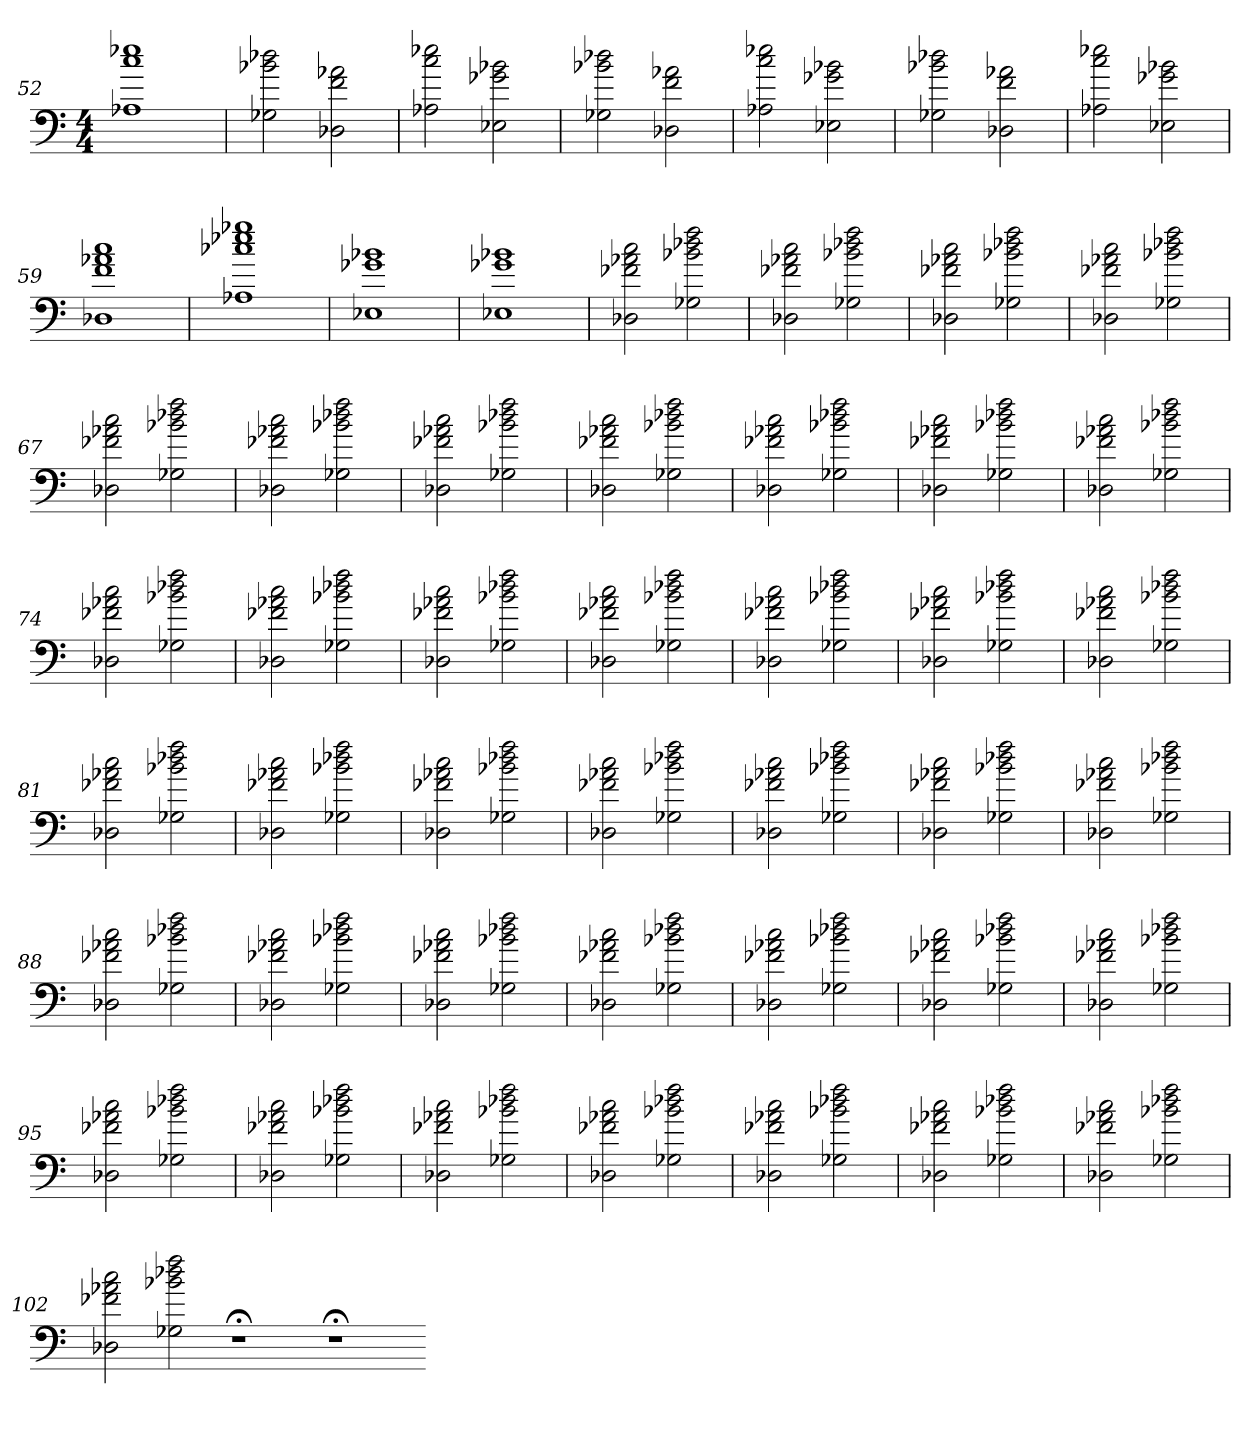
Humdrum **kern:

**kern
*part1
*staff1
*M4/4
=52
1A-X 1cc 1ee-X
=53
2G-X 2b-X 2dd-X
2D-X 2f 2a-X
=54
2A-X 2cc 2ee-X
2E-X 2g-X 2b-X
=55
2G-X 2b-X 2dd-X
2D-X 2f 2a-X
=56
2A-X 2cc 2ee-X
2E-X 2g-X 2b-X
=57
2G-X 2b-X 2dd-X
2D-X 2f 2a-X
=58
2A-X 2cc 2ee-X
2E-X 2g-X 2b-X
=59
1D-X 1f 1a-X 1cc
=60
1A-X 1cc-X 1ee-X 1gg-X
=61
1E-X 1g-X 1b-X
=62
1E-X 1g-X 1b-X
=63
2D-X 2f-X 2a-X 2cc
2G-X 2b-X 2dd-X 2ff
=64
2D-X 2f-X 2a-X 2cc
2G-X 2b-X 2dd-X 2ff
=65
2D-X 2f-X 2a-X 2cc
2G-X 2b-X 2dd-X 2ff
=66
2D-X 2f-X 2a-X 2cc
2G-X 2b-X 2dd-X 2ff
=67
2D-X 2f-X 2a-X 2cc
2G-X 2b-X 2dd-X 2ff
=68
2D-X 2f-X 2a-X 2cc
2G-X 2b-X 2dd-X 2ff
=69
2D-X 2f-X 2a-X 2cc
2G-X 2b-X 2dd-X 2ff
=70
2D-X 2f-X 2a-X 2cc
2G-X 2b-X 2dd-X 2ff
=71
2D-X 2f-X 2a-X 2cc
2G-X 2b-X 2dd-X 2ff
=72
2D-X 2f-X 2a-X 2cc
2G-X 2b-X 2dd-X 2ff
=73
2D-X 2f-X 2a-X 2cc
2G-X 2b-X 2dd-X 2ff
=74
2D-X 2f-X 2a-X 2cc
2G-X 2b-X 2dd-X 2ff
=75
2D-X 2f-X 2a-X 2cc
2G-X 2b-X 2dd-X 2ff
=76
2D-X 2f-X 2a-X 2cc
2G-X 2b-X 2dd-X 2ff
=77
2D-X 2f-X 2a-X 2cc
2G-X 2b-X 2dd-X 2ff
=78
2D-X 2f-X 2a-X 2cc
2G-X 2b-X 2dd-X 2ff
=79
2D-X 2f-X 2a-X 2cc
2G-X 2b-X 2dd-X 2ff
=80
2D-X 2f-X 2a-X 2cc
2G-X 2b-X 2dd-X 2ff
=81
2D-X 2f-X 2a-X 2cc
2G-X 2b-X 2dd-X 2ff
=82
2D-X 2f-X 2a-X 2cc
2G-X 2b-X 2dd-X 2ff
=83
2D-X 2f-X 2a-X 2cc
2G-X 2b-X 2dd-X 2ff
=84
2D-X 2f-X 2a-X 2cc
2G-X 2b-X 2dd-X 2ff
=85
2D-X 2f-X 2a-X 2cc
2G-X 2b-X 2dd-X 2ff
=86
2D-X 2f-X 2a-X 2cc
2G-X 2b-X 2dd-X 2ff
=87
2D-X 2f-X 2a-X 2cc
2G-X 2b-X 2dd-X 2ff
=88
2D-X 2f-X 2a-X 2cc
2G-X 2b-X 2dd-X 2ff
=89
2D-X 2f-X 2a-X 2cc
2G-X 2b-X 2dd-X 2ff
=90
2D-X 2f-X 2a-X 2cc
2G-X 2b-X 2dd-X 2ff
=91
2D-X 2f-X 2a-X 2cc
2G-X 2b-X 2dd-X 2ff
=92
2D-X 2f-X 2a-X 2cc
2G-X 2b-X 2dd-X 2ff
=93
2D-X 2f-X 2a-X 2cc
2G-X 2b-X 2dd-X 2ff
=94
2D-X 2f-X 2a-X 2cc
2G-X 2b-X 2dd-X 2ff
=95
2D-X 2f-X 2a-X 2cc
2G-X 2b-X 2dd-X 2ff
=96
2D-X 2f-X 2a-X 2cc
2G-X 2b-X 2dd-X 2ff
=97
2D-X 2f-X 2a-X 2cc
2G-X 2b-X 2dd-X 2ff
=98
2D-X 2f-X 2a-X 2cc
2G-X 2b-X 2dd-X 2ff
=99
2D-X 2f-X 2a-X 2cc
2G-X 2b-X 2dd-X 2ff
=100
2D-X 2f-X 2a-X 2cc
2G-X 2b-X 2dd-X 2ff
=101
2D-X 2f-X 2a-X 2cc
2G-X 2b-X 2dd-X 2ff
=102
2D-X 2f-X 2a-X 2cc
2G-X 2b-X 2dd-X 2ff
1r;<
1r;<
=-
*-
